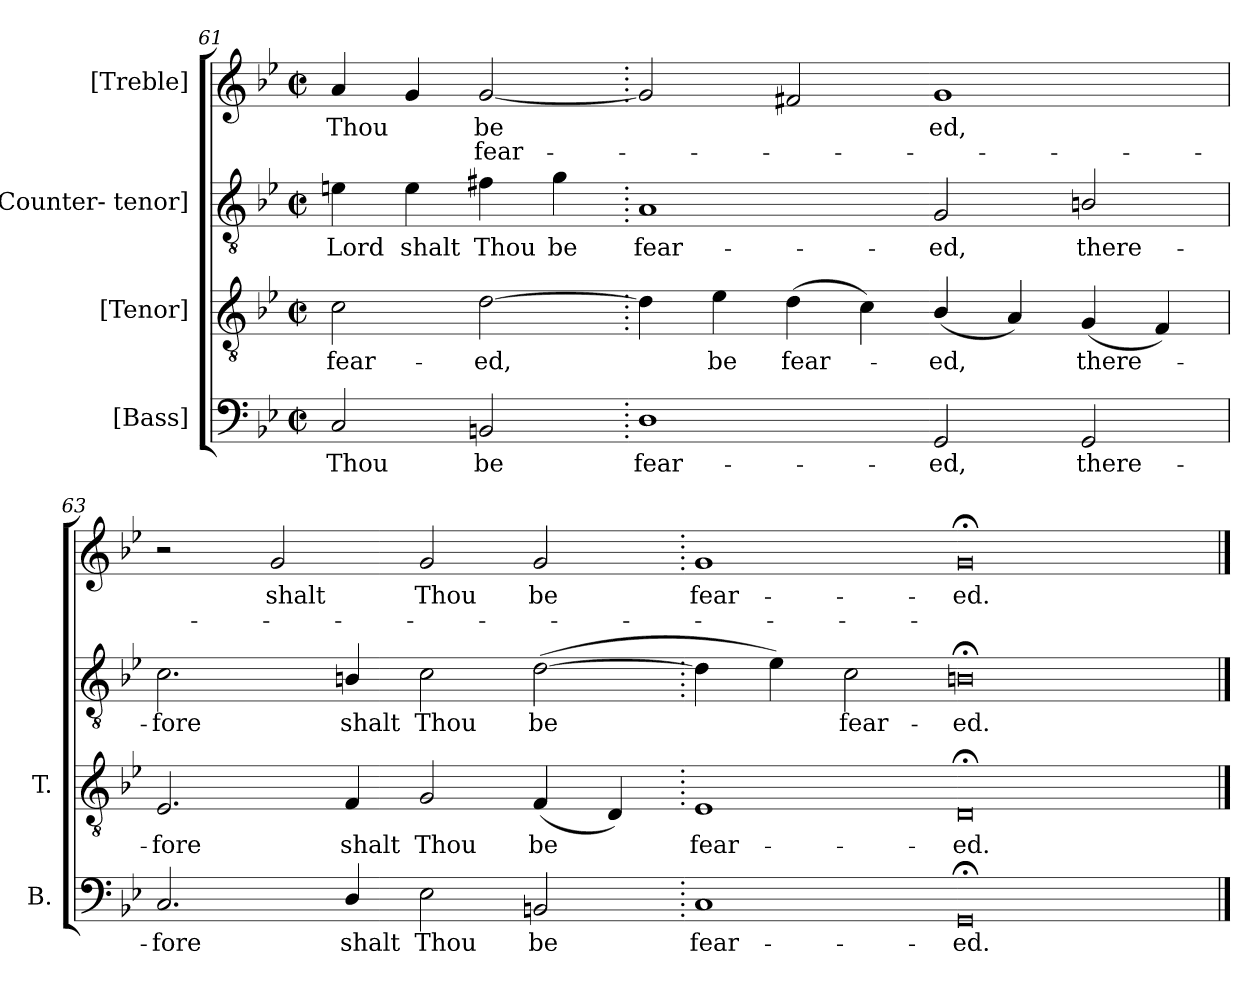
**kern	**text	**kern	**text	**kern	**text	**kern	**text	**text
*part4	*part4	*part3	*part3	*part2	*part2	*part1	*part1	*part1
*staff4	*staff4	*staff3	*staff3	*staff2	*staff2	*staff1	*staff1	*staff1
*I"[Bass]	*	*I"[Tenor]	*	*I"[Counter- tenor]	*	*I"[Treble]	*	*
*I'B.	*	*I'T.	*	*	*	*	*	*
*clefF4	*	*clefGv2	*	*clefGv2	*	*clefG2	*	*
*	*	*ITrd7c12	*	*ITrd7c12	*	*	*	*
*k[b-e-]	*	*k[b-e-]	*	*k[b-e-]	*	*k[b-e-]	*	*
*B-:	*	*B-:	*	*B-:	*	*B-:	*	*
*M2/2	*	*M2/2	*	*M2/2	*	*M2/2	*	*
*met(c|)	*	*met(c|)	*	*met(c|)	*	*met(c|)	*	*
=61	=61	=61	=61	=61	=61	=61	=61	=61
!	!LO:LY:b:color=#000000	!	!	!	!	!	!	!
!	!	!	!LO:LY:b:color=#000000	!	!	!	!	!
!	!	!	!	!	!LO:LY:b:color=#000000	!	!	!
!	!	!	!	!	!	!	!LO:LY:b:color=#000000	!
2Ci/	Thou	2Ci\	fear-	4Eni\	Lord	4ai/	Thou	.
!	!	!	!	!	!LO:LY:b:color=#000000	!	!	!
.	.	.	.	4Ei\	shalt	4gi/	.	.
!	!LO:LY:b:color=#000000	!	!	!	!	!	!	!
!	!	!	!LO:LY:b:color=#000000	!	!	!	!	!
!	!	!	!	!	!LO:LY:b:color=#000000	!	!	!
!	!	!	!	!	!	!	!LO:LY:b:color=#000000	!LO:LY:b:color=#000000
2BBni/	be	[2Di\	-ed,	4F#Xi\	Thou	[2gi/	be	fear-
!	!	!	!	!	!LO:LY:b:color=#000000	!	!	!
.	.	.	.	4Gi\	be	.	.	.
!!LO:LB:g=z
=62.	=62.	=62.	=62.	=62.	=62.	=62.	=62.	=62.
!	!LO:LY:b:color=#000000	!	!	!	!	!	!	!
!	!	!	!	!	!LO:LY:b:color=#000000	!	!	!
1Di	fear-	4Di\]	.	1AAi	fear-	2gi/]	.	.
!	!	!	!LO:LY:b:color=#000000	!	!	!	!	!
.	.	4E-i\	be	.	.	.	.	.
!	!	!	!LO:LY:b:color=#000000	!	!	!	!	!
.	.	(4Di\	fear-	.	.	2f#Xi/	.	.
.	.	4Ci\)	.	.	.	.	.	.
!	!LO:LY:b:color=#000000	!	!	!	!	!	!	!
!	!	!	!LO:LY:b:color=#000000	!	!	!	!	!
!	!	!	!	!	!LO:LY:b:color=#000000	!	!	!
!	!	!	!	!	!	!	!LO:LY:b:color=#000000	!
2GGi/	-ed,	(4BB-i/	-ed,	2GGi/	-ed,	1gi	-ed,	.
.	.	4AAi/)	.	.	.	.	.	.
!	!LO:LY:b:color=#000000	!	!	!	!	!	!	!
!	!	!	!LO:LY:b:color=#000000	!	!	!	!	!
!	!	!	!	!	!LO:LY:b:color=#000000	!	!	!
2GGi/	there-	(4GGi/	there-	2BBni/	there-	.	.	.
.	.	4FFi/)	.	.	.	.	.	.
=63	=63	=63	=63	=63	=63	=63	=63	=63
!	!LO:LY:b:color=#000000	!	!	!	!	!	!	!
!	!	!	!LO:LY:b:color=#000000	!	!	!	!	!
!	!	!	!	!	!LO:LY:b:color=#000000	!	!	!
2.Ci/	-fore	2.EE-i/	-fore	2.Ci\	-fore	2r	.	.
!	!	!	!	!	!	!	!LO:LY:b:color=#000000	!
.	.	.	.	.	.	2gi/	shalt	.
!	!LO:LY:b:color=#000000	!	!	!	!	!	!	!
!	!	!	!LO:LY:b:color=#000000	!	!	!	!	!
!	!	!	!	!	!LO:LY:b:color=#000000	!	!	!
4Di/	shalt	4FFi/	shalt	4BBni/	shalt	.	.	.
!	!LO:LY:b:color=#000000	!	!	!	!	!	!	!
!	!	!	!LO:LY:b:color=#000000	!	!	!	!	!
!	!	!	!	!	!LO:LY:b:color=#000000	!	!	!
!	!	!	!	!	!	!	!LO:LY:b:color=#000000	!
2E-i\	Thou	2GGi/	Thou	2Ci\	Thou	2gi/	Thou	.
!	!LO:LY:b:color=#000000	!	!	!	!	!	!	!
!	!	!	!LO:LY:b:color=#000000	!	!	!	!	!
!	!	!	!	!	!LO:LY:b:color=#000000	!	!	!
!	!	!	!	!	!	!	!LO:LY:b:color=#000000	!
2BBni/	be	(4FFi/	be	([2Di\	be	2gi/	be	.
.	.	4DDi/)	.	.	.	.	.	.
=64.	=64.	=64.	=64.	=64.	=64.	=64.	=64.	=64.
!	!LO:LY:b:color=#000000	!	!	!	!	!	!	!
!	!	!	!LO:LY:b:color=#000000	!	!	!	!	!
!	!	!	!	!	!	!	!LO:LY:b:color=#000000	!
1Ci	fear-	1EE-i	fear-	4Di\]	.	1gi	fear-	.
.	.	.	.	4E-i\)	.	.	.	.
!	!	!	!	!	!LO:LY:b:color=#000000	!	!	!
.	.	.	.	2Ci\	fear-	.	.	.
!	!LO:LY:b:color=#000000	!	!	!	!	!	!	!
!	!	!	!LO:LY:b:color=#000000	!	!	!	!	!
!	!	!	!	!	!LO:LY:b:color=#000000	!	!	!
!	!	!	!	!	!	!	!LO:LY:b:color=#000000	!
0GG;i	-ed.	0DD;i	-ed.	0BBn;i	-ed.	0g;i	-ed.	.
==	==	==	==	==	==	==	==	==
*-	*-	*-	*-	*-	*-	*-	*-	*-
